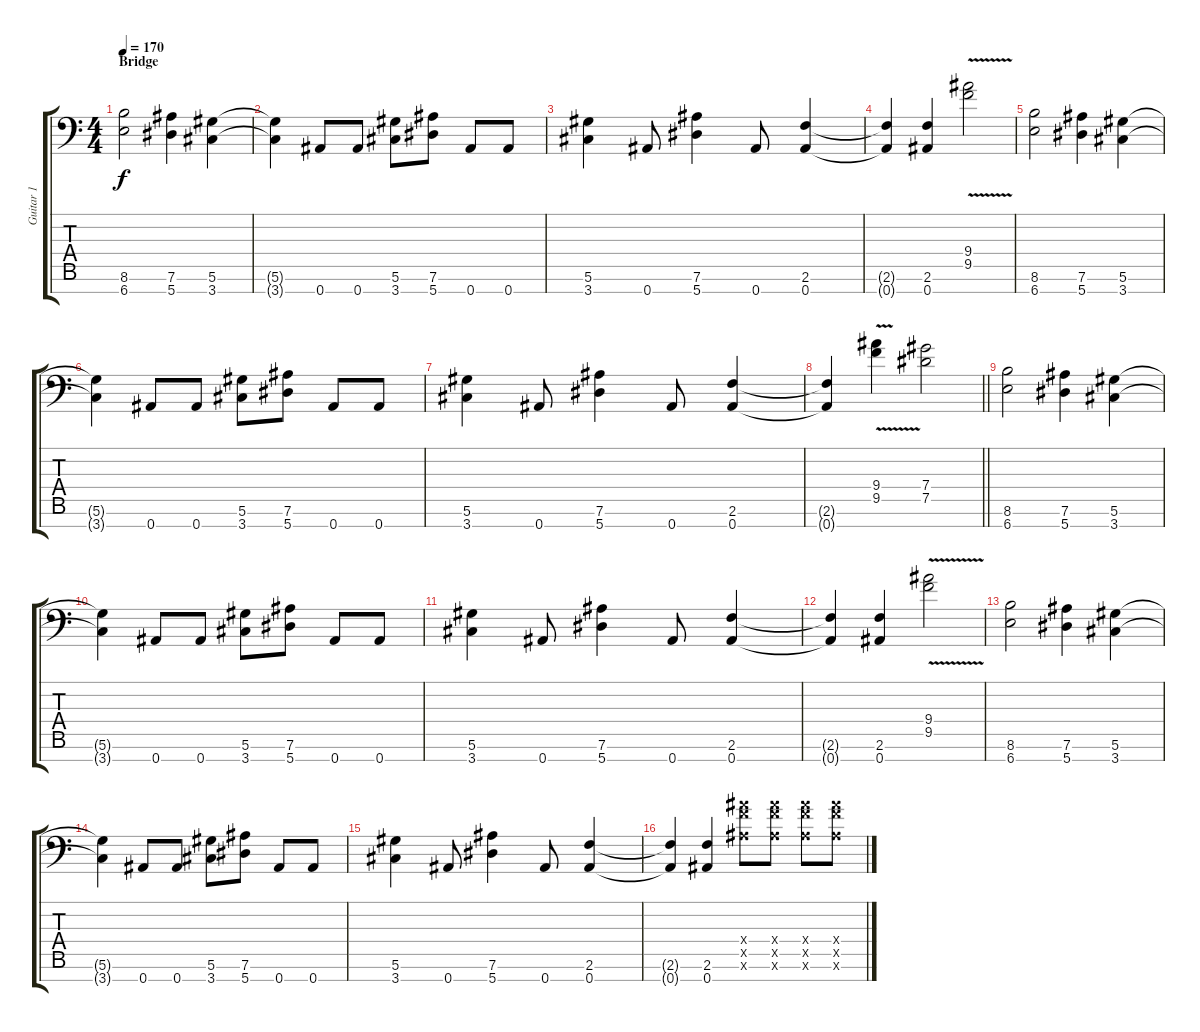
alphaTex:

\track ("Guitar 1" "Guitar 1") {instrument distortionguitar}
\staff {score tabs}
\tuning (Eb4 Bb3 Gb3 Db3 Ab2 Eb2 Bb1) {hide}
\ts (4 4)
\section ("" "Bridge")
\tempo 170
\clef f4
\ks c
(8.6 6.7).2{dy f} (7.6 5.7).4 (5.6 3.7).4 |
(5.6{t} 3.7{t}).4 0.7.8 0.7.8 (5.6 3.7).8 (7.6 5.7).8 0.7.8 0.7.8 |
(5.6 3.7).4 0.7.8 (7.6 5.7).4 0.7.8 (2.6 0.7).4 |
(2.6{t} 0.7{t}).4 (2.6 0.7).4 (9.4{v} 9.5{v}).2 |
(8.6 6.7).2 (7.6 5.7).4 (5.6 3.7).4 |
(5.6{t} 3.7{t}).4 0.7.8 0.7.8 (5.6 3.7).8 (7.6 5.7).8 0.7.8 0.7.8 |
(5.6 3.7).4 0.7.8 (7.6 5.7).4 0.7.8 (2.6 0.7).4 |
\barLineRight lightlight
(2.6{t} 0.7{t}).4 (9.4{v} 9.5{v}).4 (7.4 7.5).2 |
(8.6 6.7).2 (7.6 5.7).4 (5.6 3.7).4 |
(5.6{t} 3.7{t}).4 0.7.8 0.7.8 (5.6 3.7).8 (7.6 5.7).8 0.7.8 0.7.8 |
(5.6 3.7).4 0.7.8 (7.6 5.7).4 0.7.8 (2.6 0.7).4 |
(2.6{t} 0.7{t}).4 (2.6 0.7).4 (9.4{v} 9.5{v}).2 |
(8.6 6.7).2 (7.6 5.7).4 (5.6 3.7).4 |
(5.6{t} 3.7{t}).4 0.7.8 0.7.8 (5.6 3.7).8 (7.6 5.7).8 0.7.8 0.7.8 |
(5.6 3.7).4 0.7.8 (7.6 5.7).4 0.7.8 (2.6 0.7).4 |
(2.6{t} 0.7{t}).4 (2.6 0.7).4 (9.4{x} 9.5{x} 7.6{x}).8 (9.4{x} 9.5{x} 7.6{x}).8 (9.4{x} 9.5{x} 7.6{x}).8 (9.4{x} 9.5{x} 7.6{x}).8
